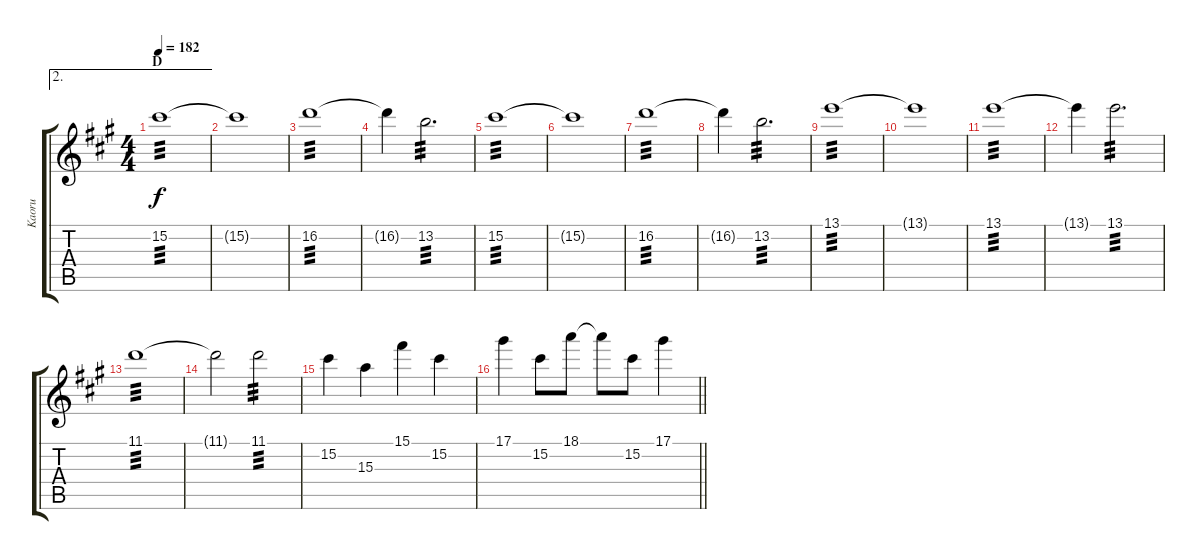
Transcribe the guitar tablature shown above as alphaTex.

\track ("Kaoru" "Kaoru") {instrument overdrivenguitar}
\staff {score tabs}
\tuning (Eb4 Bb3 Gb3 Db3 Ab2 Db2) {hide}
\ae 2
\ts (4 4)
\section ("" "D")
\tempo 182
\clef g2
\ks a
15.2.1{tp 3 dy f balance 8} |
15.2{t}.1 |
16.2.1{tp 3} |
16.2{t}.4 13.2.2{d tp 3} |
15.2.1{tp 3} |
15.2{t}.1 |
16.2.1{tp 3} |
16.2{t}.4 13.2.2{d tp 3} |
13.1.1{tp 3} |
13.1{t}.1 |
13.1.1{tp 3} |
13.1{t}.4 13.1.2{d tp 3} |
11.1.1{tp 3} |
11.1{t}.2 11.1.2{tp 3} |
15.2.4{balance 0} 15.3.4 15.1.4 15.2.4 |
\barLineRight lightlight
17.1.4 15.2.8 18.1.8 18.1{t}.8 15.2.8 17.1.4
